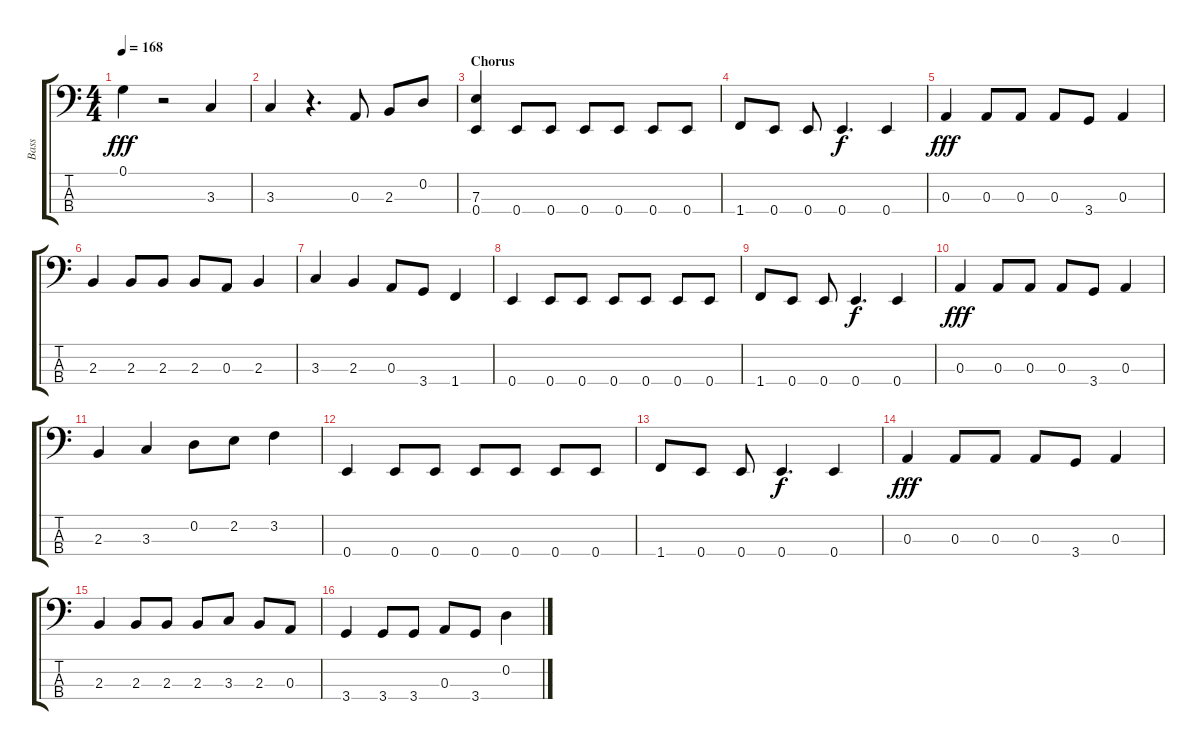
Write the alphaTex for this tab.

\track ("Bass" "Bass") {instrument electricbasspick}
\staff {score tabs}
\tuning (G2 D2 A1 E1) {hide}
\ts (4 4)
\tempo 168
\clef f4
\ks c
0.1.4{dy fff} r.2 3.3.4 |
3.3.4 r.4{d} 0.3.8 2.3.8 0.2.8 |
\section ("" "Chorus")
(7.3 0.4).4 0.4.8 0.4.8 0.4.8 0.4.8 0.4.8 0.4.8 |
1.4.8 0.4.8 0.4.8 0.4.4{d dy f} 0.4.4 |
0.3.4{dy fff} 0.3.8 0.3.8 0.3.8 3.4.8 0.3.4 |
2.3.4 2.3.8 2.3.8 2.3.8 0.3.8 2.3.4 |
3.3.4 2.3.4 0.3.8 3.4.8 1.4.4 |
0.4.4 0.4.8 0.4.8 0.4.8 0.4.8 0.4.8 0.4.8 |
1.4.8 0.4.8 0.4.8 0.4.4{d dy f} 0.4.4 |
0.3.4{dy fff} 0.3.8 0.3.8 0.3.8 3.4.8 0.3.4 |
2.3.4 3.3.4 0.2.8 2.2.8 3.2.4 |
0.4.4 0.4.8 0.4.8 0.4.8 0.4.8 0.4.8 0.4.8 |
1.4.8 0.4.8 0.4.8 0.4.4{d dy f} 0.4.4 |
0.3.4{dy fff} 0.3.8 0.3.8 0.3.8 3.4.8 0.3.4 |
2.3.4 2.3.8 2.3.8 2.3.8 3.3.8 2.3.8 0.3.8 |
3.4.4 3.4.8 3.4.8 0.3.8 3.4.8 0.2.4
